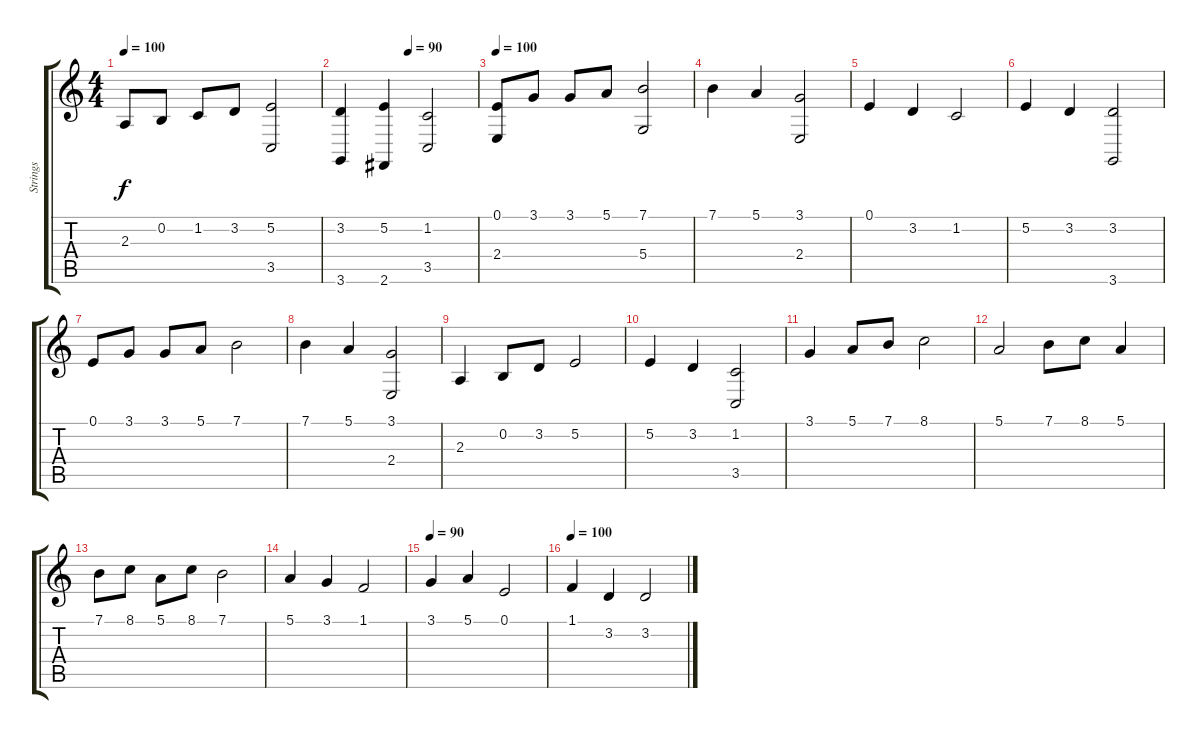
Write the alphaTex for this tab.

\track ("Strings" "Strings") {instrument synthstrings1}
\staff {score tabs}
\tuning (E4 B3 G3 D3 A2 E2) {hide}
\ts (4 4)
\tempo 100
\clef g2
\ks c
2.3.8{dy f} 0.2.8 1.2.8 3.2.8 (5.2 3.5).2 |
\tempo (90 0.5)
(3.2 3.6).4 (5.2 2.6).4 (1.2 3.5).2 |
\tempo 100
(0.1 2.4).8 3.1.8 3.1.8 5.1.8 (7.1 5.4).2 |
7.1.4 5.1.4 (3.1 2.4).2 |
0.1.4 3.2.4 1.2.2 |
5.2.4 3.2.4 (3.2 3.6).2 |
0.1.8 3.1.8 3.1.8 5.1.8 7.1.2 |
7.1.4 5.1.4 (3.1 2.4).2 |
2.3.4 0.2.8 3.2.8 5.2.2 |
5.2.4 3.2.4 (1.2 3.5).2 |
3.1.4 5.1.8 7.1.8 8.1.2 |
5.1.2 7.1.8 8.1.8 5.1.4 |
7.1.8 8.1.8 5.1.8 8.1.8 7.1.2 |
5.1.4 3.1.4 1.1.2 |
\tempo 90
3.1.4 5.1.4 0.1.2 |
\tempo 100
1.1.4 3.2.4 3.2.2
